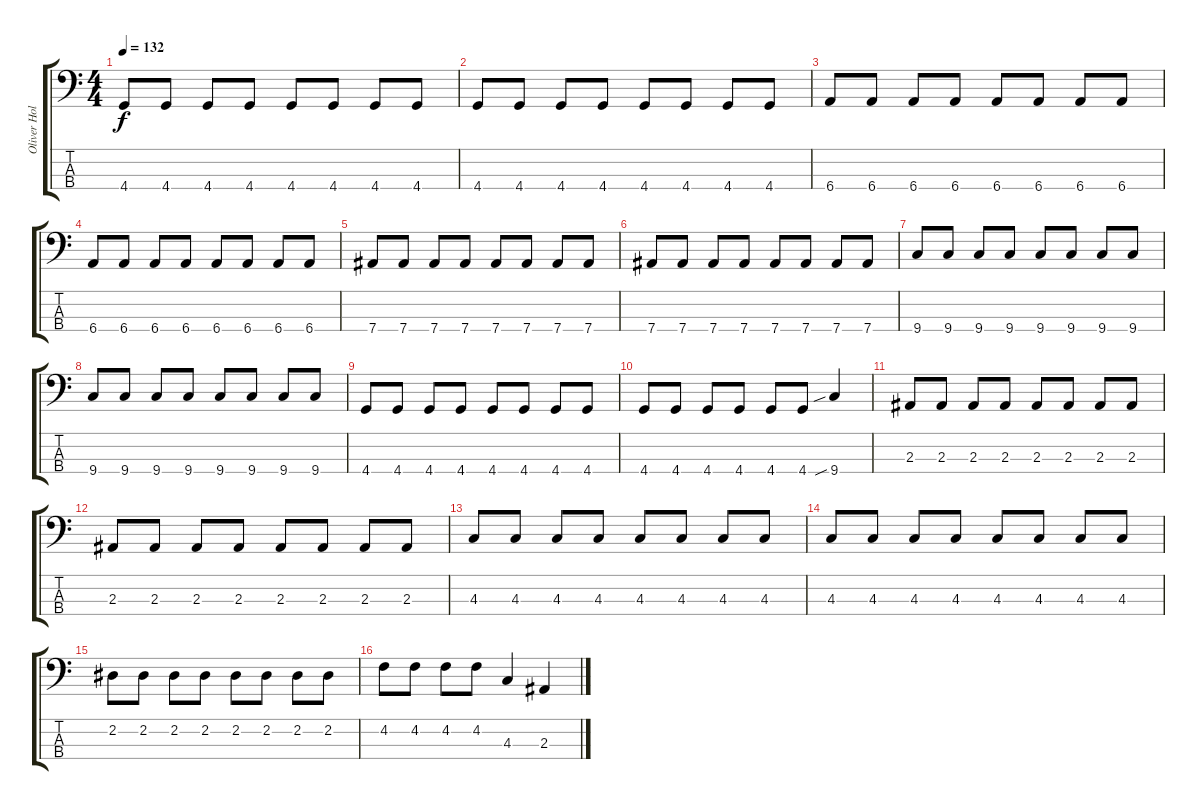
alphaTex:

\track ("Oliver Holzwarth" "Oliver Hol") {instrument slapbass2}
\staff {score tabs}
\tuning (Gb2 Db2 Ab1 Eb1) {hide}
\ts (4 4)
\tempo 132
\clef f4
\ks c
4.4.8{dy f} 4.4.8 4.4.8 4.4.8 4.4.8 4.4.8 4.4.8 4.4.8 |
4.4.8 4.4.8 4.4.8 4.4.8 4.4.8 4.4.8 4.4.8 4.4.8 |
6.4.8 6.4.8 6.4.8 6.4.8 6.4.8 6.4.8 6.4.8 6.4.8 |
6.4.8 6.4.8 6.4.8 6.4.8 6.4.8 6.4.8 6.4.8 6.4.8 |
7.4.8 7.4.8 7.4.8 7.4.8 7.4.8 7.4.8 7.4.8 7.4.8 |
7.4.8 7.4.8 7.4.8 7.4.8 7.4.8 7.4.8 7.4.8 7.4.8 |
9.4.8 9.4.8 9.4.8 9.4.8 9.4.8 9.4.8 9.4.8 9.4.8 |
9.4.8 9.4.8 9.4.8 9.4.8 9.4.8 9.4.8 9.4.8 9.4.8 |
4.4.8 4.4.8 4.4.8 4.4.8 4.4.8 4.4.8 4.4.8 4.4.8 |
4.4.8 4.4.8 4.4.8 4.4.8 4.4.8 4.4.8 9.4{sib}.4 |
2.3.8 2.3.8 2.3.8 2.3.8 2.3.8 2.3.8 2.3.8 2.3.8 |
2.3.8 2.3.8 2.3.8 2.3.8 2.3.8 2.3.8 2.3.8 2.3.8 |
4.3.8 4.3.8 4.3.8 4.3.8 4.3.8 4.3.8 4.3.8 4.3.8 |
4.3.8 4.3.8 4.3.8 4.3.8 4.3.8 4.3.8 4.3.8 4.3.8 |
2.2.8 2.2.8 2.2.8 2.2.8 2.2.8 2.2.8 2.2.8 2.2.8 |
4.2.8 4.2.8 4.2.8 4.2.8 4.3.4 2.3.4
